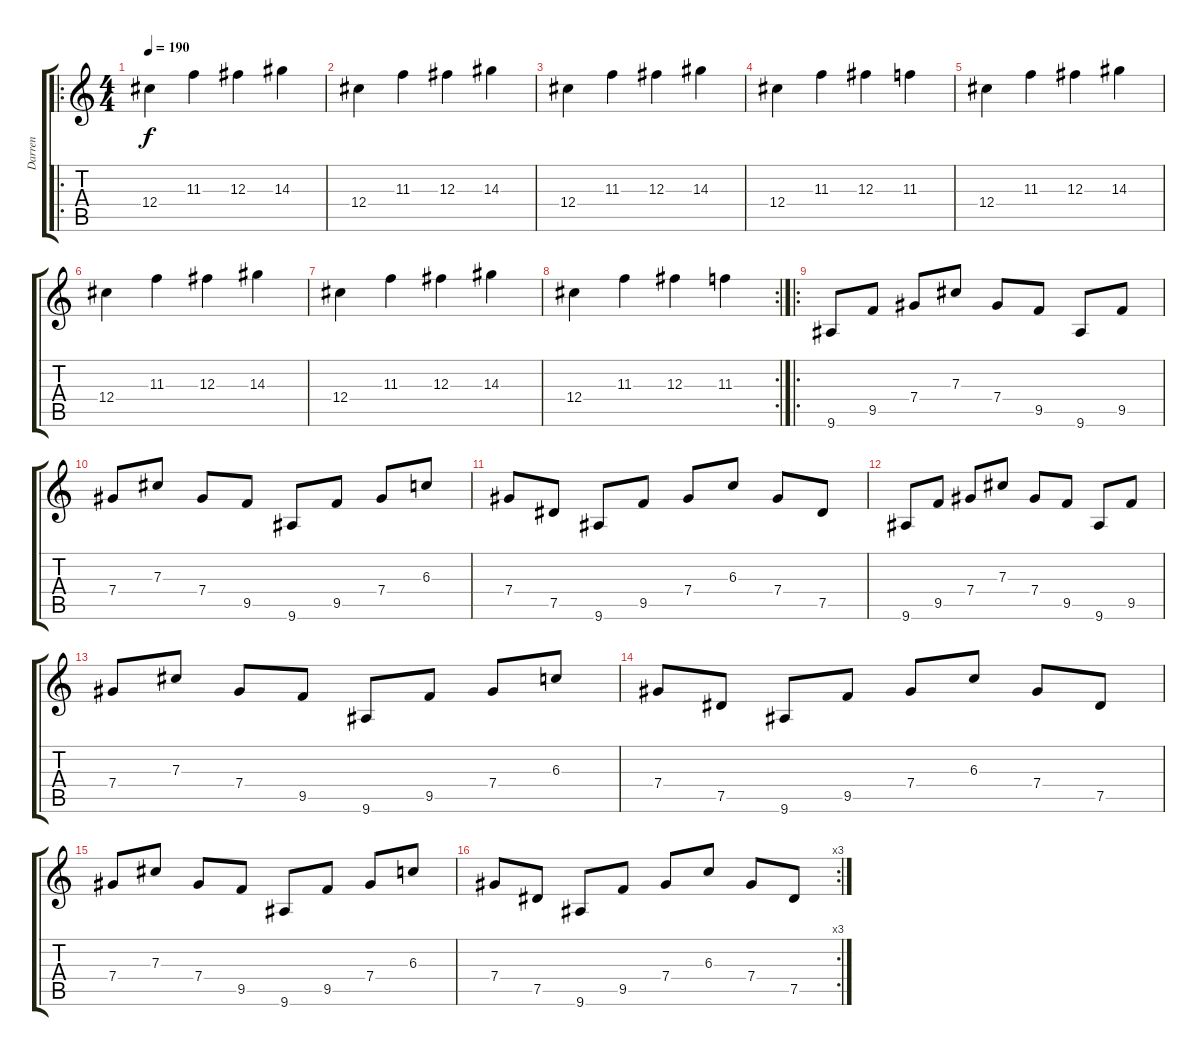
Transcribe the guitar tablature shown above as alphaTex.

\track ("Darren" "Darren") {instrument acousticguitarnylon}
\staff {score tabs}
\tuning (Eb4 Bb3 Gb3 Db3 Ab2 Db2) {hide}
\ro
\ts (4 4)
\tempo 190
\clef g2
\ks c
12.4.4{dy f} 11.3.4 12.3.4 14.3.4 |
12.4.4 11.3.4 12.3.4 14.3.4 |
12.4.4 11.3.4 12.3.4 14.3.4 |
12.4.4 11.3.4 12.3.4 11.3.4 |
12.4.4 11.3.4 12.3.4 14.3.4 |
12.4.4 11.3.4 12.3.4 14.3.4 |
12.4.4 11.3.4 12.3.4 14.3.4 |
\rc 2
12.4.4 11.3.4 12.3.4 11.3.4 |
\ro
9.6.8 9.5.8 7.4.8 7.3.8 7.4.8 9.5.8 9.6.8 9.5.8 |
7.4.8 7.3.8 7.4.8 9.5.8 9.6.8 9.5.8 7.4.8 6.3.8 |
7.4.8 7.5.8 9.6.8 9.5.8 7.4.8 6.3.8 7.4.8 7.5.8 |
9.6.8 9.5.8 7.4.8 7.3.8 7.4.8 9.5.8 9.6.8 9.5.8 |
7.4.8 7.3.8 7.4.8 9.5.8 9.6.8 9.5.8 7.4.8 6.3.8 |
7.4.8 7.5.8 9.6.8 9.5.8 7.4.8 6.3.8 7.4.8 7.5.8 |
7.4.8 7.3.8 7.4.8 9.5.8 9.6.8 9.5.8 7.4.8 6.3.8 |
\rc 3
7.4.8 7.5.8 9.6.8 9.5.8 7.4.8 6.3.8 7.4.8 7.5.8
